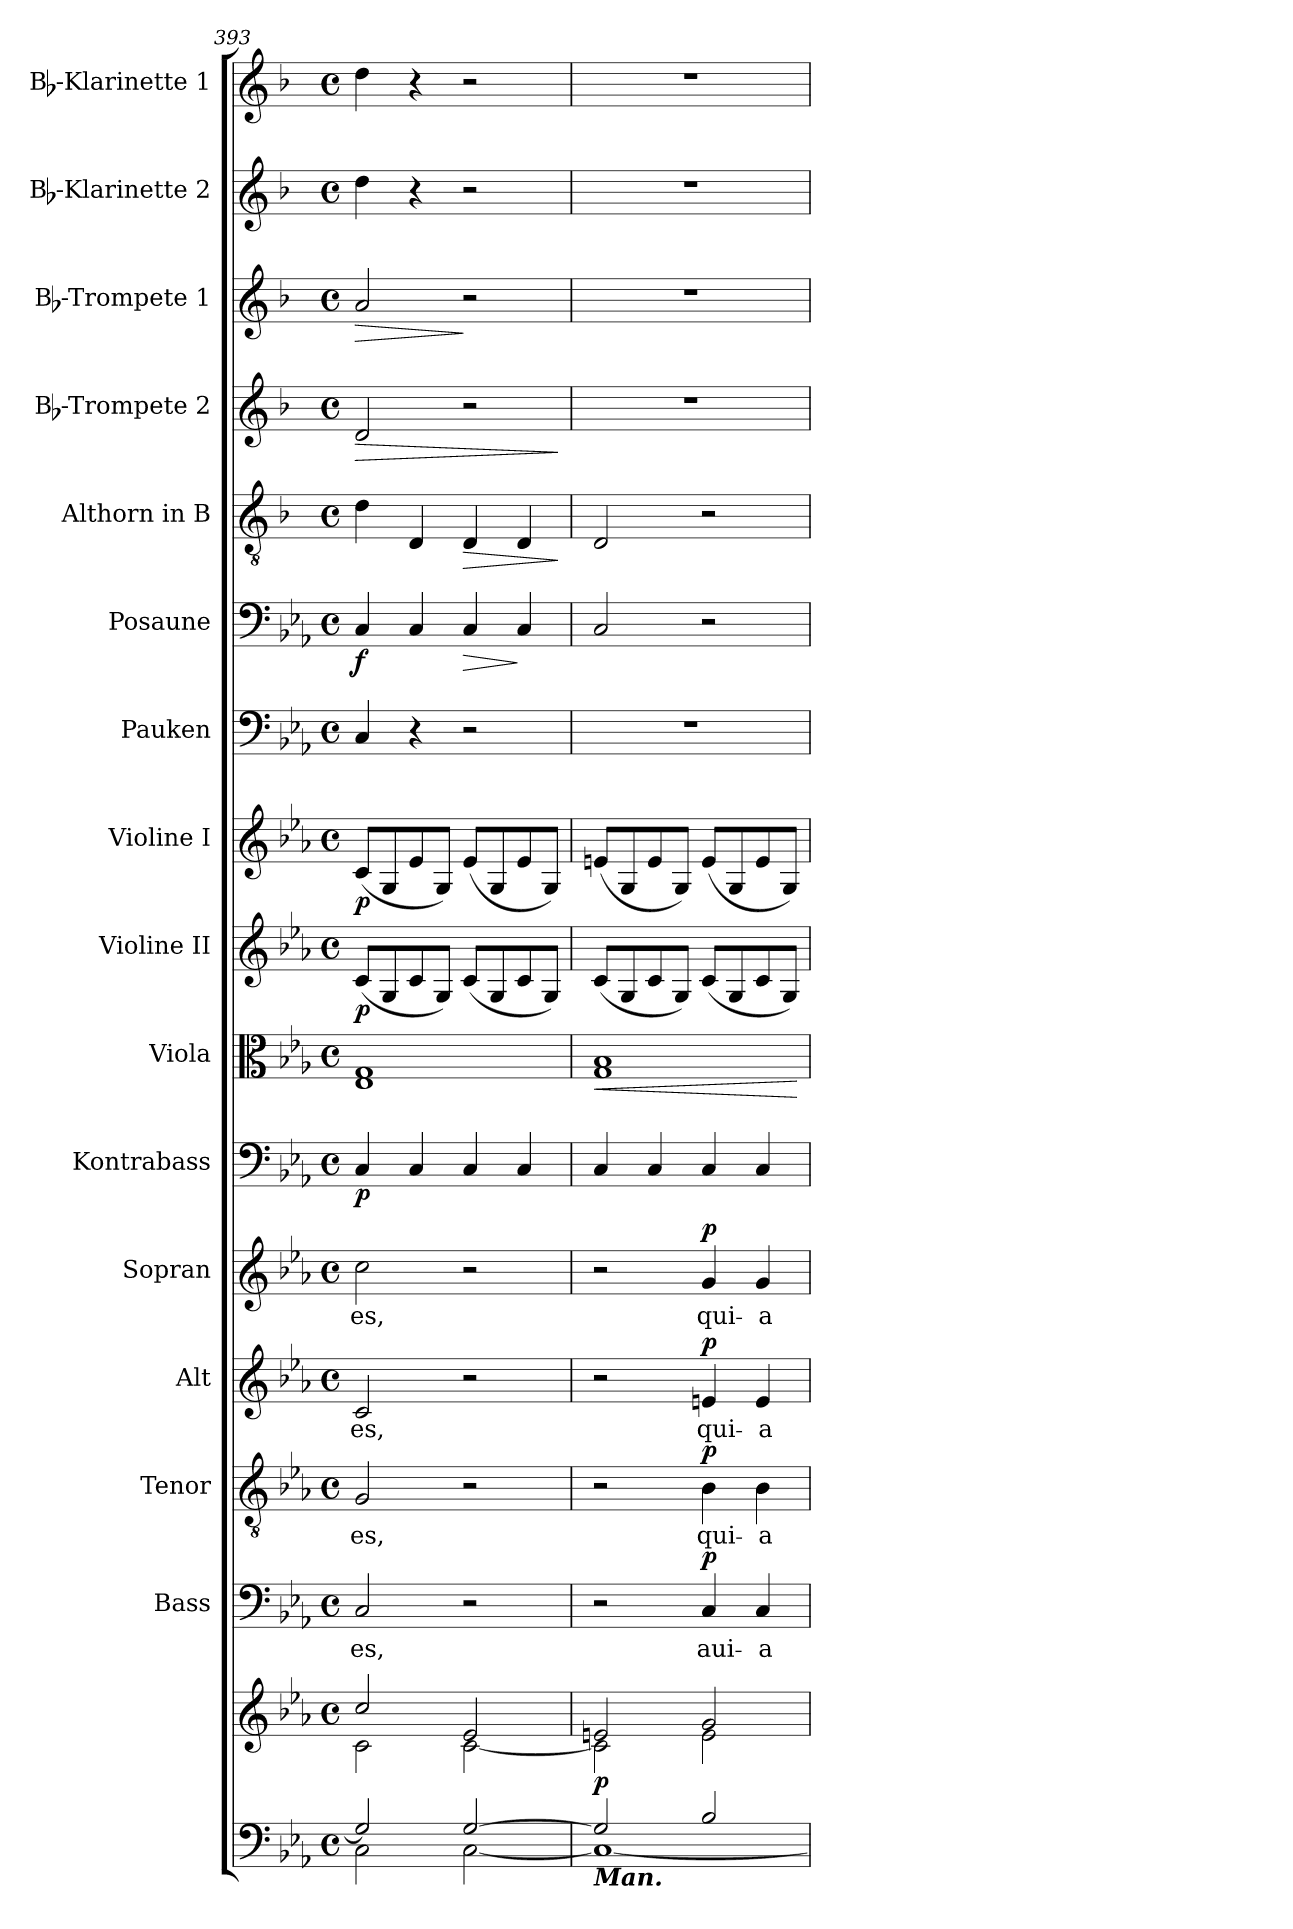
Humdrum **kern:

**kern	**kern	**dynam	**kern	**text	**dynam	**kern	**text	**dynam	**kern	**text	**dynam	**kern	**text	**dynam	**kern	**dynam	**kern	**dynam	**kern	**dynam	**kern	**dynam	**kern	**kern	**dynam	**kern	**dynam	**kern	**dynam	**kern	**dynam	**kern	**kern
*part16	*part16	*part16	*part15	*part15	*part15	*part14	*part14	*part14	*part13	*part13	*part13	*part12	*part12	*part12	*part11	*part11	*part10	*part10	*part9	*part9	*part8	*part8	*part7	*part6	*part6	*part5	*part5	*part4	*part4	*part3	*part3	*part2	*part1
*staff17	*staff16	*staff16/17	*staff15	*staff15	*staff15	*staff14	*staff14	*staff14	*staff13	*staff13	*staff13	*staff12	*staff12	*staff12	*staff11	*staff11	*staff10	*staff10	*staff9	*staff9	*staff8	*staff8	*staff7	*staff6	*staff6	*staff5	*staff5	*staff4	*staff4	*staff3	*staff3	*staff2	*staff1
*	*	*	*I"Bass	*	*	*I"Tenor	*	*	*I"Alt	*	*	*I"Sopran	*	*	*I"Kontrabass	*	*I"Viola	*	*I"Violine II	*	*I"Violine I	*	*I"Pauken	*I"Posaune	*	*I"Althorn in B	*	*I"Bb-Trompete 2	*	*I"Bb-Trompete 1	*	*I"Bb-Klarinette 2	*I"Bb-Klarinette 1
*	*	*	*I'B.	*	*	*I'T.	*	*	*I'A.	*	*	*I'S.	*	*	*I'Kb.	*	*I'Vla.	*	*I'Vl. II	*	*I'Vl. I	*	*I'Pk.	*I'Pos.	*	*	*	*I'Bb Trp. 2	*	*I'Bb Trp. 1	*	*I'Bb Kl. 2	*I'Bb Kl. 1
*clefF4	*clefG2	*	*clefF4	*	*	*clefGv2	*	*	*clefG2	*	*	*clefG2	*	*	*clefF4	*	*clefC3	*	*clefG2	*	*clefG2	*	*clefF4	*clefF4	*	*clefGv2	*	*clefG2	*	*clefG2	*	*clefG2	*clefG2
*	*	*	*	*	*	*	*	*	*	*	*	*	*	*	*ITrd7c12	*	*	*	*	*	*	*	*	*	*	*ITrd1c2	*	*ITrd1c2	*	*ITrd1c2	*	*ITrd1c2	*ITrd1c2
*k[b-e-a-]	*k[b-e-a-]	*	*k[b-e-a-]	*	*	*k[b-e-a-]	*	*	*k[b-e-a-]	*	*	*k[b-e-a-]	*	*	*k[b-e-a-]	*	*k[b-e-a-]	*	*k[b-e-a-]	*	*k[b-e-a-]	*	*k[b-e-a-]	*k[b-e-a-]	*	*k[b-e-a-]	*	*k[b-e-a-]	*	*k[b-e-a-]	*	*k[b-e-a-]	*k[b-e-a-]
*E-:	*E-:	*	*E-:	*	*	*E-:	*	*	*E-:	*	*	*E-:	*	*	*E-:	*	*E-:	*	*E-:	*	*E-:	*	*E-:	*E-:	*	*E-:	*	*E-:	*	*E-:	*	*E-:	*E-:
*M4/4	*M4/4	*	*M4/4	*	*	*M4/4	*	*	*M4/4	*	*	*M4/4	*	*	*M4/4	*	*M4/4	*	*M4/4	*	*M4/4	*	*M4/4	*M4/4	*	*M4/4	*	*M4/4	*	*M4/4	*	*M4/4	*M4/4
*met(c)	*met(c)	*	*met(c)	*	*	*met(c)	*	*	*met(c)	*	*	*met(c)	*	*	*met(c)	*	*met(c)	*	*met(c)	*	*met(c)	*	*met(c)	*met(c)	*	*met(c)	*	*met(c)	*	*met(c)	*	*met(c)	*met(c)
=393	=393	=393	=393	=393	=393	=393	=393	=393	=393	=393	=393	=393	=393	=393	=393	=393	=393	=393	=393	=393	=393	=393	=393	=393	=393	=393	=393	=393	=393	=393	=393	=393	=393
*^	*^	*	*	*	*	*	*	*	*	*	*	*	*	*	*	*	*	*	*	*	*	*	*	*	*	*	*	*	*	*	*	*	*
!	!	!	!	!	!	!LO:LY:b	!	!	!LO:LY:b	!	!	!LO:LY:b	!	!	!LO:LY:b	!	!	!LO:DY:b	!	!	!	!LO:DY:b	!	!LO:DY:b	!	!	!LO:DY:b	!	!	!	!LO:HP:b	!	!LO:HP:b	!	!
2G/]	2C\	2cc/	2c\	.	2C/	es,	.	2G/	es,	.	2c/	es,	.	2cc\	es,	.	4CC/	p	1E- 1G	.	(<8c/L	p	(<8c/L	p	4C/	4C/	f	4c\	.	2c/	>	2g/	>	4cc\	4cc\
.	.	.	.	.	.	.	.	.	.	.	.	.	.	.	.	.	.	.	.	.	8G/	.	8G/	.	.	.	.	.	.	.	.	.	.	.	.
.	.	.	.	.	.	.	.	.	.	.	.	.	.	.	.	.	4CC/	.	.	.	8c/	.	8e-/	.	4r	4C/	.	4C/	.	.	.	.	.	4r	4r
.	.	.	.	.	.	.	.	.	.	.	.	.	.	.	.	.	.	.	.	.	8G/J)	.	8G/J)	.	.	.	.	.	.	.	.	.	.	.	.
!	!	!	!	!	!	!	!	!	!	!	!	!	!	!	!	!	!	!	!	!	!	!	!	!	!	!	!LO:HP:b	!	!LO:HP:b	!	!	!	!	!	!
[>2G/	[<2C\	2e-/	[<2c\	.	2r	.	.	2r	.	.	2r	.	.	2r	.	.	4CC/	.	.	.	(<8c/L	.	(<8e-/L	.	2r	4C/	>	4C/	>	2r	.	2r	]	2r	2r
.	.	.	.	.	.	.	.	.	.	.	.	.	.	.	.	.	.	.	.	.	8G/	.	8G/	.	.	.	.	.	.	.	.	.	.	.	.
.	.	.	.	.	.	.	.	.	.	.	.	.	.	.	.	.	4CC/	.	.	.	8c/	.	8e-/	.	.	4C/	]	4C/	.	.	.	.	.	.	.
.	.	.	.	.	.	.	.	.	.	.	.	.	.	.	.	.	.	.	.	.	8G/J)	.	8G/J)	.	.	.	.	.	.	.	.	.	.	.	.
*v	*v	*	*	*	*	*	*	*	*	*	*	*	*	*	*	*	*	*	*	*	*	*	*	*	*	*	*	*	*	*	*	*	*	*	*
*	*v	*v	*	*	*	*	*	*	*	*	*	*	*	*	*	*	*	*	*	*	*	*	*	*	*	*	*	*	*	*	*	*	*	*
.	.	.	.	.	.	.	.	.	.	.	.	.	.	.	.	.	.	.	.	.	.	.	.	.	.	.	]	.	]	.	.	.	.
=394	=394	=394	=394	=394	=394	=394	=394	=394	=394	=394	=394	=394	=394	=394	=394	=394	=394	=394	=394	=394	=394	=394	=394	=394	=394	=394	=394	=394	=394	=394	=394	=394	=394
*^	*^	*	*	*	*	*	*	*	*	*	*	*	*	*	*	*	*	*	*	*	*	*	*	*	*	*	*	*	*	*	*	*	*
!LO:TX:b:Bi:t=Man.	!	!	!	!	!	!	!	!	!	!	!	!	!	!	!	!	!	!	!	!	!	!	!	!	!	!	!	!	!	!	!	!	!	!	!
!	!	!	!	!LO:DY:b	!	!	!	!	!	!	!	!	!	!	!	!	!	!	!	!LO:HP:b	!	!	!	!	!	!	!	!	!	!	!	!	!	!	!
2G/]	1C_	2en/	2c\]	p	2r	.	.	2r	.	.	2r	.	.	2r	.	.	4CC/	.	1G 1B-	<	(<8c/L	.	(<8en/L	.	1r	2C/	.	2C/	.	1r	.	1r	.	1r	1r
.	.	.	.	.	.	.	.	.	.	.	.	.	.	.	.	.	.	.	.	.	8G/	.	8G/	.	.	.	.	.	.	.	.	.	.	.	.
.	.	.	.	.	.	.	.	.	.	.	.	.	.	.	.	.	4CC/	.	.	.	8c/	.	8e/	.	.	.	.	.	.	.	.	.	.	.	.
.	.	.	.	.	.	.	.	.	.	.	.	.	.	.	.	.	.	.	.	.	8G/J)	.	8G/J)	.	.	.	.	.	.	.	.	.	.	.	.
!	!	!	!	!	!	!LO:LY:b	!LO:DY:a	!	!LO:LY:b	!LO:DY:a	!	!LO:LY:b	!LO:DY:a	!	!LO:LY:b	!LO:DY:a	!	!	!	!	!	!	!	!	!	!	!	!	!	!	!	!	!	!	!
2B-/	.	2g/	2e\	.	4C/	aui-	p	4B-\	qui-	p	4en/	qui-	p	4g/	qui-	p	4CC/	.	.	.	(<8c/L	.	(<8e/L	.	.	2r	.	2r	.	.	.	.	.	.	.
.	.	.	.	.	.	.	.	.	.	.	.	.	.	.	.	.	.	.	.	.	8G/	.	8G/	.	.	.	.	.	.	.	.	.	.	.	.
!	!	!	!	!	!	!LO:LY:b	!	!	!LO:LY:b	!	!	!LO:LY:b	!	!	!LO:LY:b	!	!	!	!	!	!	!	!	!	!	!	!	!	!	!	!	!	!	!	!
.	.	.	.	.	4C/	-a	.	4B-\	-a	.	4e/	-a	.	4g/	-a	.	4CC/	.	.	.	8c/	.	8e/	.	.	.	.	.	.	.	.	.	.	.	.
.	.	.	.	.	.	.	.	.	.	.	.	.	.	.	.	.	.	.	.	.	8G/J)	.	8G/J)	.	.	.	.	.	.	.	.	.	.	.	.
*v	*v	*	*	*	*	*	*	*	*	*	*	*	*	*	*	*	*	*	*	*	*	*	*	*	*	*	*	*	*	*	*	*	*	*	*
*	*v	*v	*	*	*	*	*	*	*	*	*	*	*	*	*	*	*	*	*	*	*	*	*	*	*	*	*	*	*	*	*	*	*	*
.	.	.	.	.	.	.	.	.	.	.	.	.	.	.	.	.	.	[	.	.	.	.	.	.	.	.	.	.	.	.	.	.	.
=	=	=	=	=	=	=	=	=	=	=	=	=	=	=	=	=	=	=	=	=	=	=	=	=	=	=	=	=	=	=	=	=	=
*-	*-	*-	*-	*-	*-	*-	*-	*-	*-	*-	*-	*-	*-	*-	*-	*-	*-	*-	*-	*-	*-	*-	*-	*-	*-	*-	*-	*-	*-	*-	*-	*-	*-
